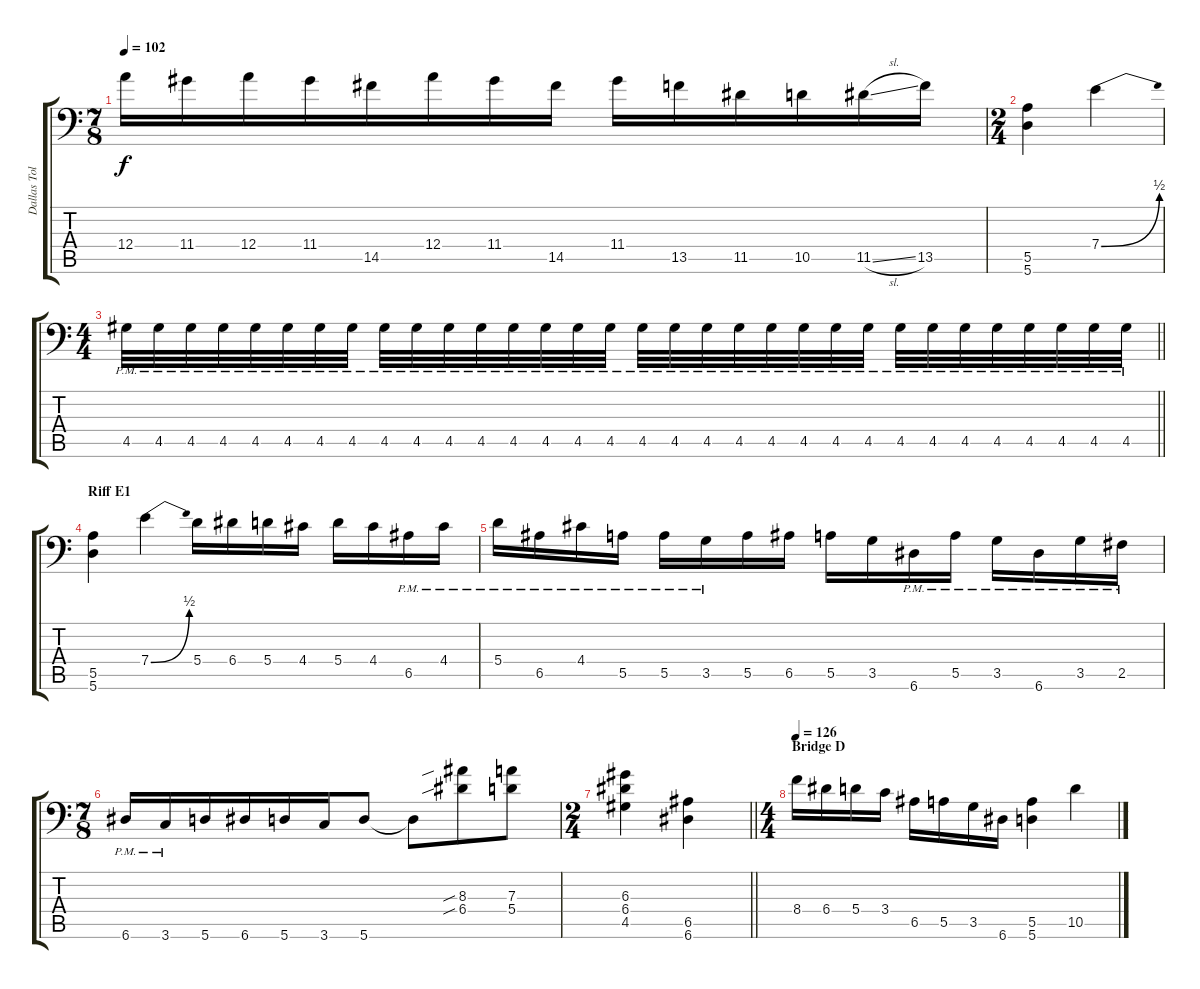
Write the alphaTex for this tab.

\track ("Dallas Toler-Wade " "Dallas Tol") {instrument distortionguitar}
\staff {score tabs}
\tuning (B3 Gb3 D3 A2 E2 A1) {hide}
\ts (7 8)
\tempo 102
\clef f4
\ks c
12.4.16{dy f} 11.4.16 12.4.16 11.4.16 14.5.16 12.4.16 11.4.16 14.5.16 11.4.16 13.5.16 11.5.16 10.5.16 11.5{sl}.16 13.5.16 |
\ts (2 4)
(5.5 5.6).4 7.4{be (bend 0 0 60 2)}.4 |
\ts (4 4)
\barLineRight lightlight
4.5{pm}.32 4.5{pm}.32 4.5{pm}.32 4.5{pm}.32 4.5{pm}.32 4.5{pm}.32 4.5{pm}.32 4.5{pm}.32 4.5{pm}.32 4.5{pm}.32 4.5{pm}.32 4.5{pm}.32 4.5{pm}.32 4.5{pm}.32 4.5{pm}.32 4.5{pm}.32 4.5{pm}.32 4.5{pm}.32 4.5{pm}.32 4.5{pm}.32 4.5{pm}.32 4.5{pm}.32 4.5{pm}.32 4.5{pm}.32 4.5{pm}.32 4.5{pm}.32 4.5{pm}.32 4.5{pm}.32 4.5{pm}.32 4.5{pm}.32 4.5{pm}.32 4.5{pm}.32 |
\section ("" "Riff E1")
(5.5 5.6).4 7.4{be (bend 0 0 60 2)}.4 5.4.16 6.4.16 5.4.16 4.4.16 5.4.16 4.4.16 6.5{pm}.16 4.4{pm}.16 |
5.4{pm}.16 6.5{pm}.16 4.4{pm}.16 5.5{pm}.16 5.5{pm}.16 3.5{pm}.16 5.5.16 6.5.16 5.5.16 3.5.16 6.6{pm}.16 5.5{pm}.16 3.5{pm}.16 6.6{pm}.16 3.5{pm}.16 2.5{pm}.16 |
\ts (7 8)
6.6{pm}.16 3.6{pm}.16 5.6.16 6.6.16 5.6.16 3.6.16 5.6.8 5.6{t}.8 (8.3{sib} 6.4{sib}).8 (7.3 5.4).8 |
\ts (2 4)
\barLineRight lightlight
(6.3 6.4 4.5).4 (6.5 6.6).4 |
\ts (4 4)
\section ("" "Bridge D")
\tempo 126
8.4.16 6.4.16 5.4.16 3.4.16 6.5.16 5.5.16 3.5.16 6.6.16 (5.5 5.6).4 10.5.4
